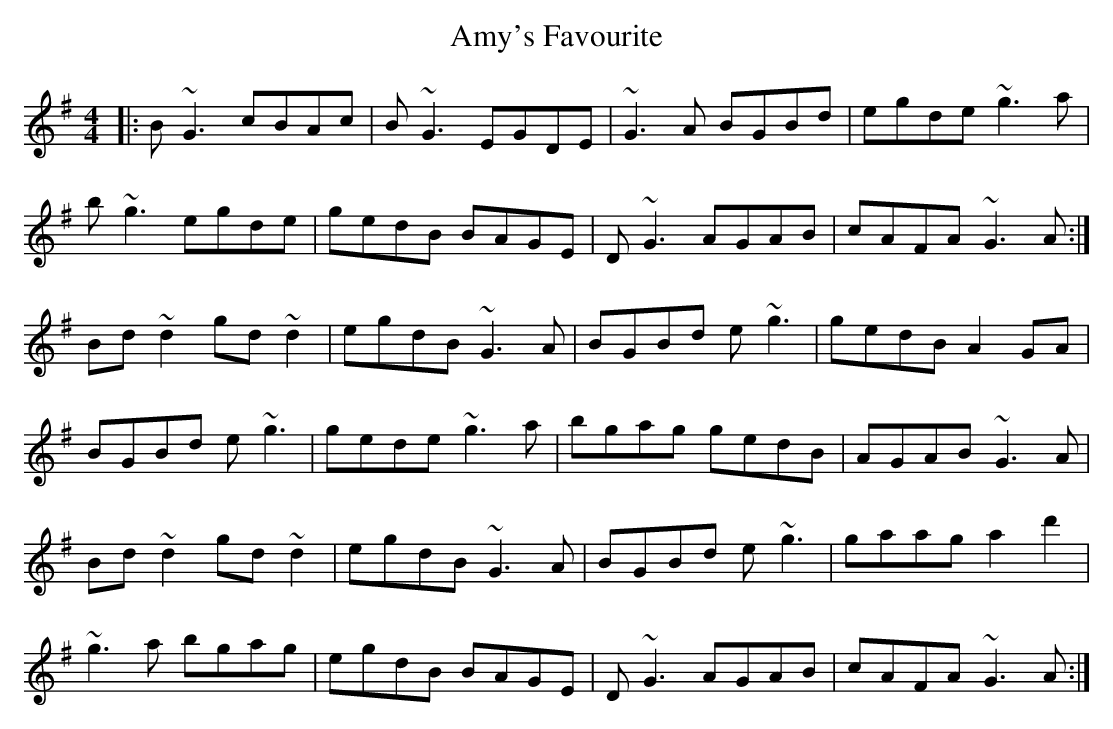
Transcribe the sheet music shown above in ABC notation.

X:1
T: Amy's Favourite
M: 4/4
L: 1/8
K: Gmaj
|:B~G3 cBAc|B~G3 EGDE|~G3A BGBd|egde ~g3 a|
b~g3 egde|gedB BAGE|D~G3 AGAB|cAFA ~G3 A:|
Bd~d2 gd~d2|egdB ~G3 A|BGBd e~g3|gedB A2GA|
BGBd e~g3|gede ~g3 a|bgag gedB|AGAB ~G3 A|
Bd~d2 gd~d2|egdB ~G3 A|BGBd e~g3|gaag a2d'2|
~g3a bgag|egdB BAGE|D~G3 AGAB|cAFA ~G3 A:|
